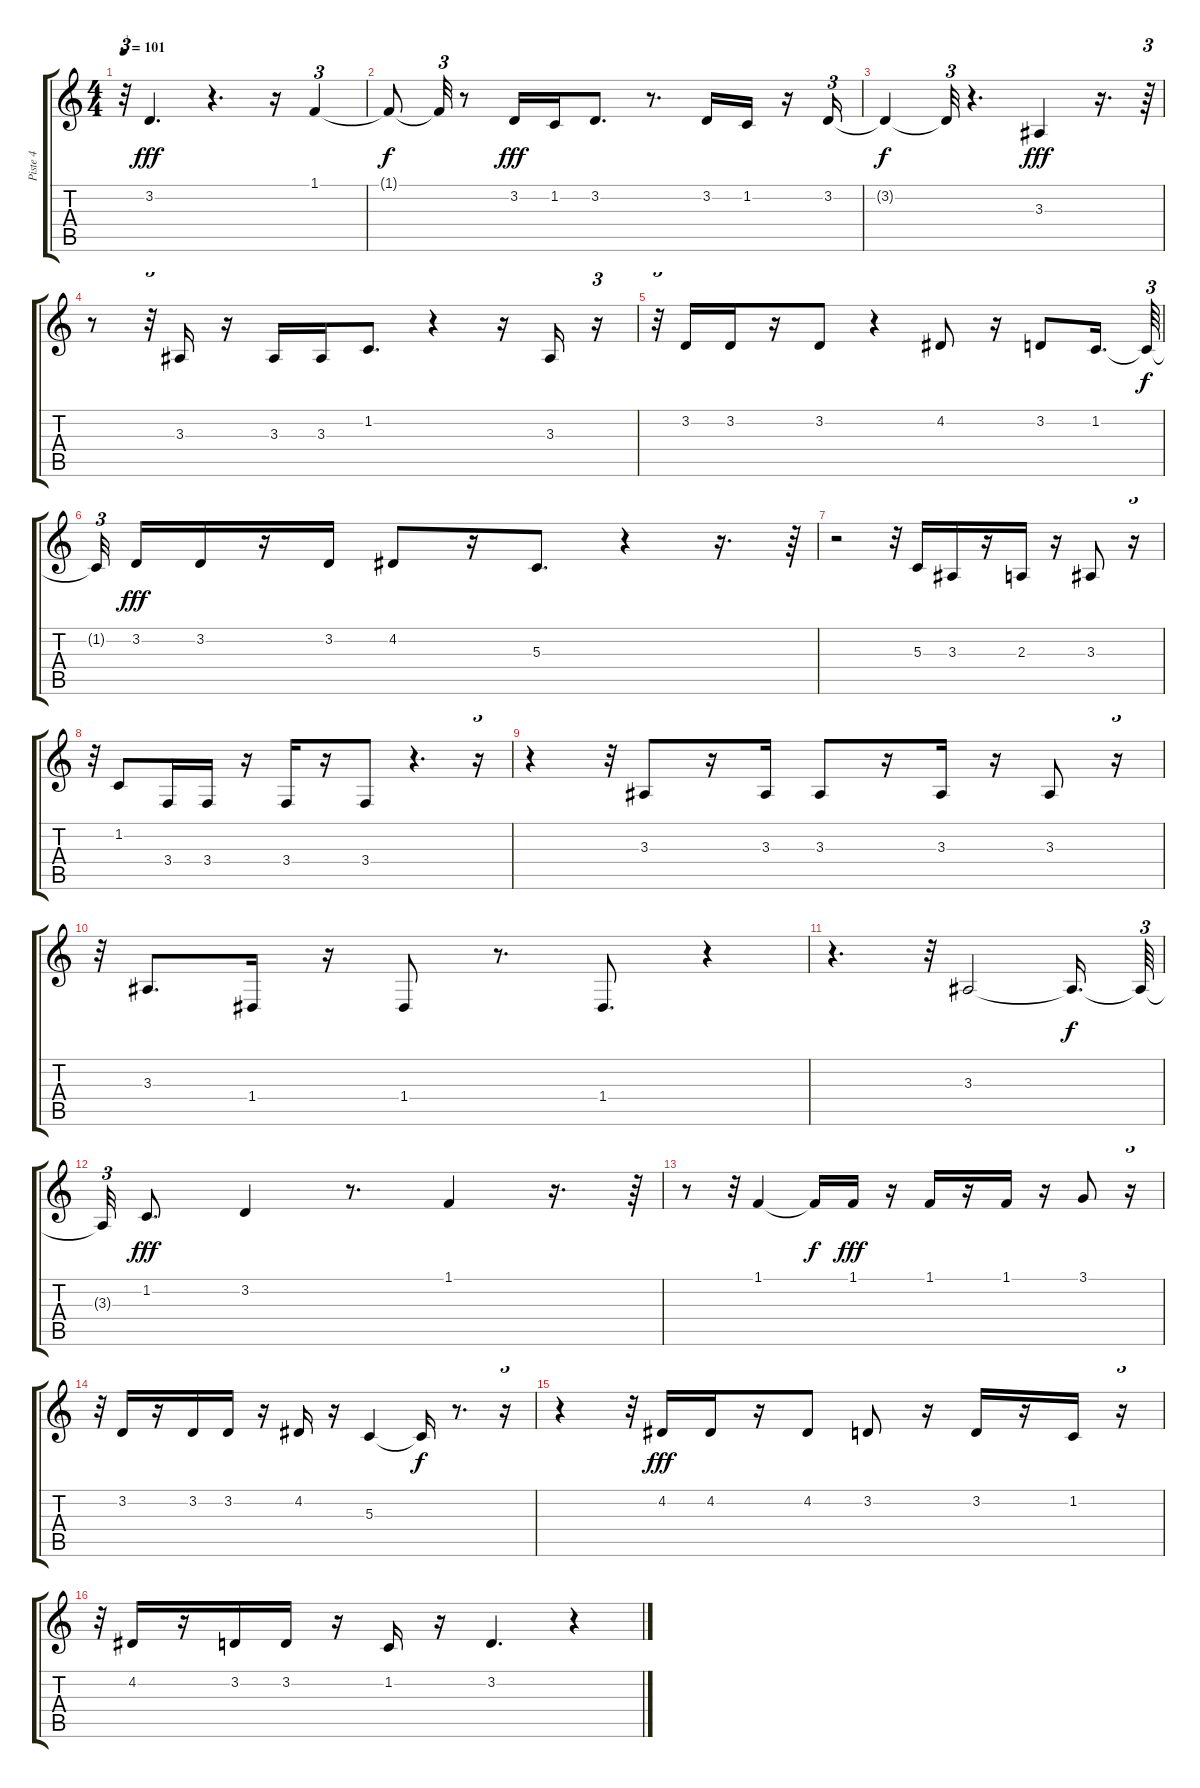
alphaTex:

\track ("Piste 4" "Piste 4") {instrument tenorsax}
\staff {score tabs}
\tuning (E4 B3 G3 D3 A2 E2) {hide}
\ts (4 4)
\tempo 101
\clef g2
\ks c
r.32{tu (3 2) dy fff} 3.2.4{d} r.4{d} r.16 1.1.4{tu (3 2)} |
1.1{t}.8{dy f} 1.1{t}.32{tu (3 2)} r.8 3.2.16{dy fff} 1.2.16 3.2.8{d} r.8{d} 3.2.16 1.2.16 r.16 3.2.16{tu (3 2)} |
3.2{t}.4{dy f} 3.2{t}.32{tu (3 2)} r.4{d} 3.3.4{dy fff} r.16{d} r.64{tu (3 2)} |
r.8 r.32{tu (3 2)} 3.3.16 r.16 3.3.16 3.3.16 1.2.8{d} r.4 r.16 3.3.16 r.16{tu (3 2)} |
r.32{tu (3 2)} 3.2.16 3.2.16 r.16 3.2.8 r.4 4.2.8 r.16 3.2.8 1.2.16{d} 1.2{t}.64{tu (3 2) dy f} |
1.2{t}.32{tu (3 2)} 3.2.16{dy fff} 3.2.16 r.16 3.2.16 4.2.8 r.16 5.3.8{d} r.4 r.16{d} r.64{tu (3 2)} |
r.2 r.32{tu (3 2)} 5.3.16 3.3.16 r.16 2.3.16 r.16 3.3.8 r.16{tu (3 2)} |
r.32{tu (3 2)} 1.2.8 3.4.16 3.4.16 r.16 3.4.16 r.16 3.4.8 r.4{d} r.16{tu (3 2)} |
r.4 r.32{tu (3 2)} 3.3.8 r.16 3.3.16 3.3.8 r.16 3.3.16 r.16 3.3.8 r.16{tu (3 2)} |
r.32{tu (3 2)} 3.3.8{d} 1.4.16 r.16 1.4.8 r.8{d} 1.4.8{d} r.4{tu (3 2)} |
r.4{d} r.32{tu (3 2)} 3.3.2 3.3{t}.16{d dy f} 3.3{t}.64{tu (3 2)} |
3.3{t}.32{tu (3 2)} 1.2.8{d dy fff} 3.2.4 r.8{d} 1.1.4 r.16{d} r.64{tu (3 2)} |
r.8 r.32{tu (3 2)} 1.1.4 1.1{t}.16{dy f} 1.1.16{dy fff} r.16 1.1.16 r.16 1.1.16 r.16 3.1.8 r.16{tu (3 2)} |
r.32{tu (3 2)} 3.2.16 r.16 3.2.16 3.2.16 r.16 4.2.16 r.16 5.3.4 5.3{t}.16{dy f} r.8{d} r.16{tu (3 2)} |
r.4 r.32{tu (3 2)} 4.2.16{dy fff} 4.2.16 r.16 4.2.8 3.2.8 r.16 3.2.16 r.16 1.2.16 r.16{tu (3 2)} |
r.32{tu (3 2)} 4.2.16 r.16 3.2.16 3.2.16 r.16 1.2.16 r.16 3.2.4{d} r.4{tu (3 2)}
